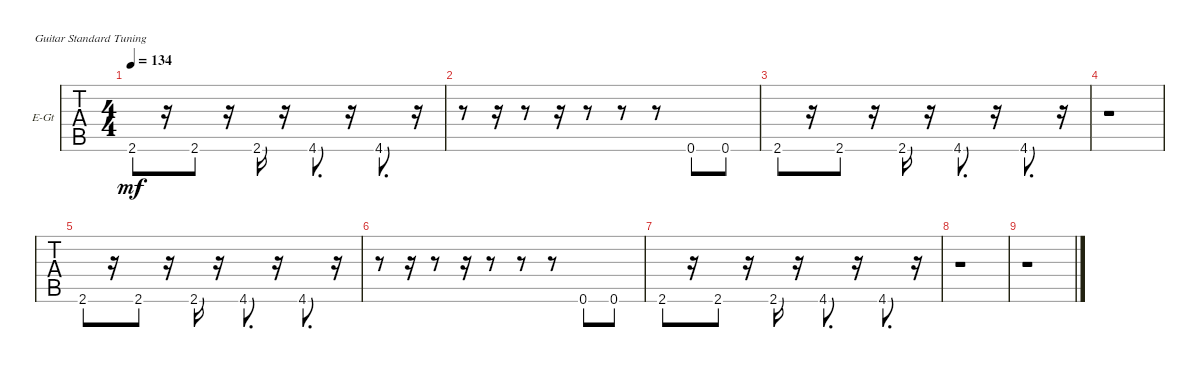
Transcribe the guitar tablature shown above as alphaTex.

\bracketExtendMode groupsimilarinstruments
\firstSystemTrackNameOrientation horizontal
\otherSystemsTrackNameOrientation horizontal
\track ("Guitar 1" "E-Gt") {instrument electricguitarclean}
\staff {tabs}
\tuning (E4 B3 G3 D3 A2 E2)
\ts (4 4)
\tempo 134
\clef g2
\ks c
2.6.8{dy mf} r.16 2.6.8 r.16 2.6.16 r.16 4.6.8{d} r.16 4.6.8{d} r.16 |
r.8 r.16 r.8 r.16 r.8 r.8 r.8 0.6.8 0.6.8 |
2.6.8 r.16 2.6.8 r.16 2.6.16 r.16 4.6.8{d} r.16 4.6.8{d} r.16 |
r.1 |
2.6.8 r.16 2.6.8 r.16 2.6.16 r.16 4.6.8{d} r.16 4.6.8{d} r.16 |
r.8 r.16 r.8 r.16 r.8 r.8 r.8 0.6.8 0.6.8 |
2.6.8 r.16 2.6.8 r.16 2.6.16 r.16 4.6.8{d} r.16 4.6.8{d} r.16 |
r.1 |
r.1
